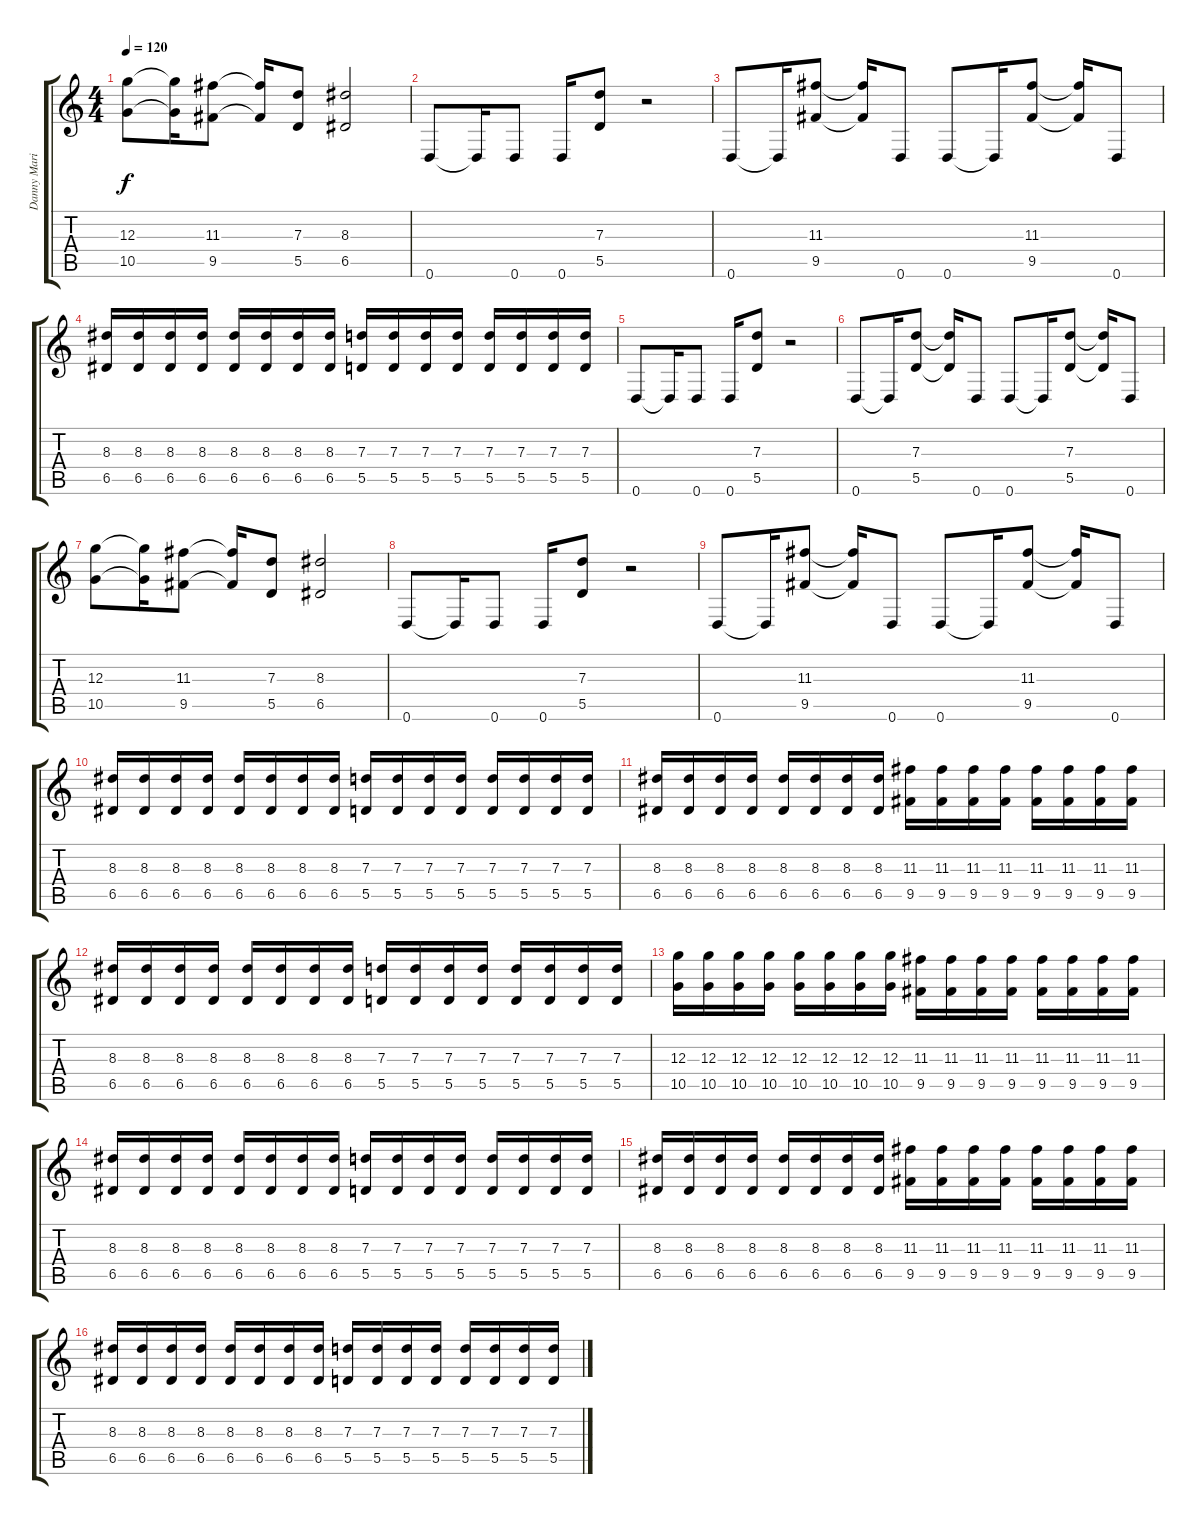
\track ("Danny Marino" "Danny Mari") {instrument distortionguitar}
\staff {score tabs}
\tuning (E4 B3 G3 D3 A2 D2) {hide}
\ts (4 4)
\tempo 120
\clef g2
\ks c
(12.3 10.5).8{dy f} (12.3{t} 10.5{t}).16 (11.3 9.5).8 (11.3{t} 9.5{t}).16 (7.3 5.5).8 (8.3 6.5).2 |
0.6.8 0.6{t}.16 0.6.8 0.6.16 (7.3 5.5).8 r.2 |
0.6.8 0.6{t}.16 (11.3 9.5).8 (11.3{t} 9.5{t}).16 0.6.8 0.6.8 0.6{t}.16 (11.3 9.5).8 (11.3{t} 9.5{t}).16 0.6.8 |
(8.3 6.5).16 (8.3 6.5).16 (8.3 6.5).16 (8.3 6.5).16 (8.3 6.5).16 (8.3 6.5).16 (8.3 6.5).16 (8.3 6.5).16 (7.3 5.5).16 (7.3 5.5).16 (7.3 5.5).16 (7.3 5.5).16 (7.3 5.5).16 (7.3 5.5).16 (7.3 5.5).16 (7.3 5.5).16 |
0.6.8 0.6{t}.16 0.6.8 0.6.16 (7.3 5.5).8 r.2 |
0.6.8 0.6{t}.16 (7.3 5.5).8 (7.3{t} 5.5{t}).16 0.6.8 0.6.8 0.6{t}.16 (7.3 5.5).8 (7.3{t} 5.5{t}).16 0.6.8 |
(12.3 10.5).8 (12.3{t} 10.5{t}).16 (11.3 9.5).8 (11.3{t} 9.5{t}).16 (7.3 5.5).8 (8.3 6.5).2 |
0.6.8 0.6{t}.16 0.6.8 0.6.16 (7.3 5.5).8 r.2 |
0.6.8 0.6{t}.16 (11.3 9.5).8 (11.3{t} 9.5{t}).16 0.6.8 0.6.8 0.6{t}.16 (11.3 9.5).8 (11.3{t} 9.5{t}).16 0.6.8 |
(8.3 6.5).16 (8.3 6.5).16 (8.3 6.5).16 (8.3 6.5).16 (8.3 6.5).16 (8.3 6.5).16 (8.3 6.5).16 (8.3 6.5).16 (7.3 5.5).16 (7.3 5.5).16 (7.3 5.5).16 (7.3 5.5).16 (7.3 5.5).16 (7.3 5.5).16 (7.3 5.5).16 (7.3 5.5).16 |
(8.3 6.5).16 (8.3 6.5).16 (8.3 6.5).16 (8.3 6.5).16 (8.3 6.5).16 (8.3 6.5).16 (8.3 6.5).16 (8.3 6.5).16 (11.3 9.5).16 (11.3 9.5).16 (11.3 9.5).16 (11.3 9.5).16 (11.3 9.5).16 (11.3 9.5).16 (11.3 9.5).16 (11.3 9.5).16 |
(8.3 6.5).16 (8.3 6.5).16 (8.3 6.5).16 (8.3 6.5).16 (8.3 6.5).16 (8.3 6.5).16 (8.3 6.5).16 (8.3 6.5).16 (7.3 5.5).16 (7.3 5.5).16 (7.3 5.5).16 (7.3 5.5).16 (7.3 5.5).16 (7.3 5.5).16 (7.3 5.5).16 (7.3 5.5).16 |
(12.3 10.5).16 (12.3 10.5).16 (12.3 10.5).16 (12.3 10.5).16 (12.3 10.5).16 (12.3 10.5).16 (12.3 10.5).16 (12.3 10.5).16 (11.3 9.5).16 (11.3 9.5).16 (11.3 9.5).16 (11.3 9.5).16 (11.3 9.5).16 (11.3 9.5).16 (11.3 9.5).16 (11.3 9.5).16 |
(8.3 6.5).16 (8.3 6.5).16 (8.3 6.5).16 (8.3 6.5).16 (8.3 6.5).16 (8.3 6.5).16 (8.3 6.5).16 (8.3 6.5).16 (7.3 5.5).16 (7.3 5.5).16 (7.3 5.5).16 (7.3 5.5).16 (7.3 5.5).16 (7.3 5.5).16 (7.3 5.5).16 (7.3 5.5).16 |
(8.3 6.5).16 (8.3 6.5).16 (8.3 6.5).16 (8.3 6.5).16 (8.3 6.5).16 (8.3 6.5).16 (8.3 6.5).16 (8.3 6.5).16 (11.3 9.5).16 (11.3 9.5).16 (11.3 9.5).16 (11.3 9.5).16 (11.3 9.5).16 (11.3 9.5).16 (11.3 9.5).16 (11.3 9.5).16 |
(8.3 6.5).16 (8.3 6.5).16 (8.3 6.5).16 (8.3 6.5).16 (8.3 6.5).16 (8.3 6.5).16 (8.3 6.5).16 (8.3 6.5).16 (7.3 5.5).16 (7.3 5.5).16 (7.3 5.5).16 (7.3 5.5).16 (7.3 5.5).16 (7.3 5.5).16 (7.3 5.5).16 (7.3 5.5).16
